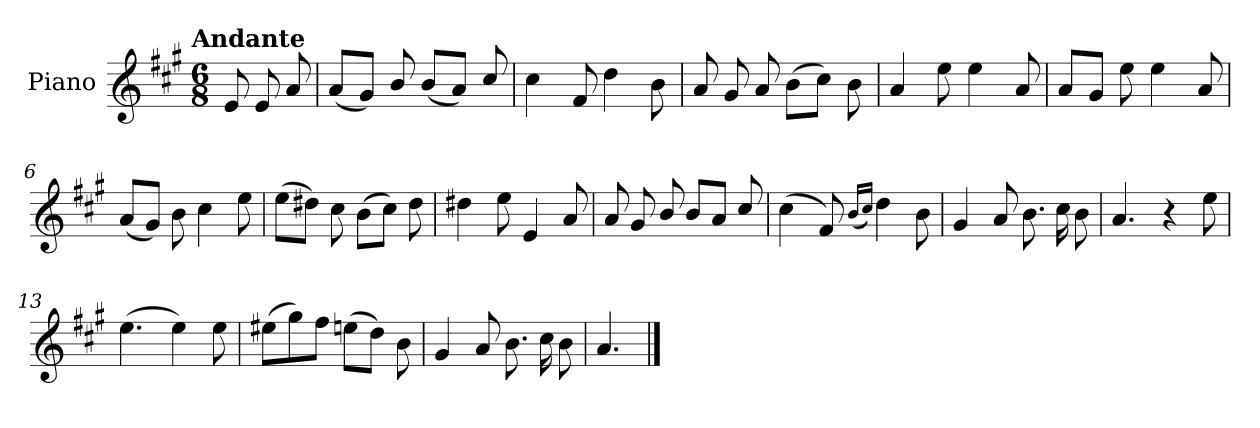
**kern
*part1
*staff1
*I"Piano
*I'Pno.
*clefG2
*k[f#c#g#]
!!LO:TX:omd:t=Andante
*M6/8
*MM92
=
8e/
8e/
8a/
=1
(<8a/L
8g#/J)
8b/
(<8b/L
8a/J)
8cc#/
=2
4cc#\
8f#/
4dd\
8b\
=3
8a/
8g#/
8a/
(>8b\L
8cc#\J)
8b\
=4
4a/
8ee\
4ee\
8a/
!!LO:LB:g=z
=5
8a/L
8g#/J
8ee\
4ee\
8a/
=6
(<8a/L
8g#/J)
8b\
4cc#\
8ee\
=7
(>8ee\L
8dd#X\J)
8cc#\
(>8b\L
8cc#\J)
8dd#\
=8
4dd#X\
8ee\
4e/
8a/
=9
8a/
8g#/
8b/
8b/L
8a/J
8cc#/
=10
(>4cc#\
8f#/)
(<16qqb/LL
16qqcc#/JJ)
4dd\
8b\
!!LO:LB:g=z
=11
4g#/
8a/
8.b\
16cc#\
8b\
=12
4.a/
4r
8ee\
=13
(>4.ee\
4ee\)
8ee\
=14
(>8ee#X\L
8gg#\)
8ff#\J
(>8een\L
8dd\J)
8b\
=15
4g#/
8a/
8.b\
16cc#\
8b\
=16
4.a/
==
*-
